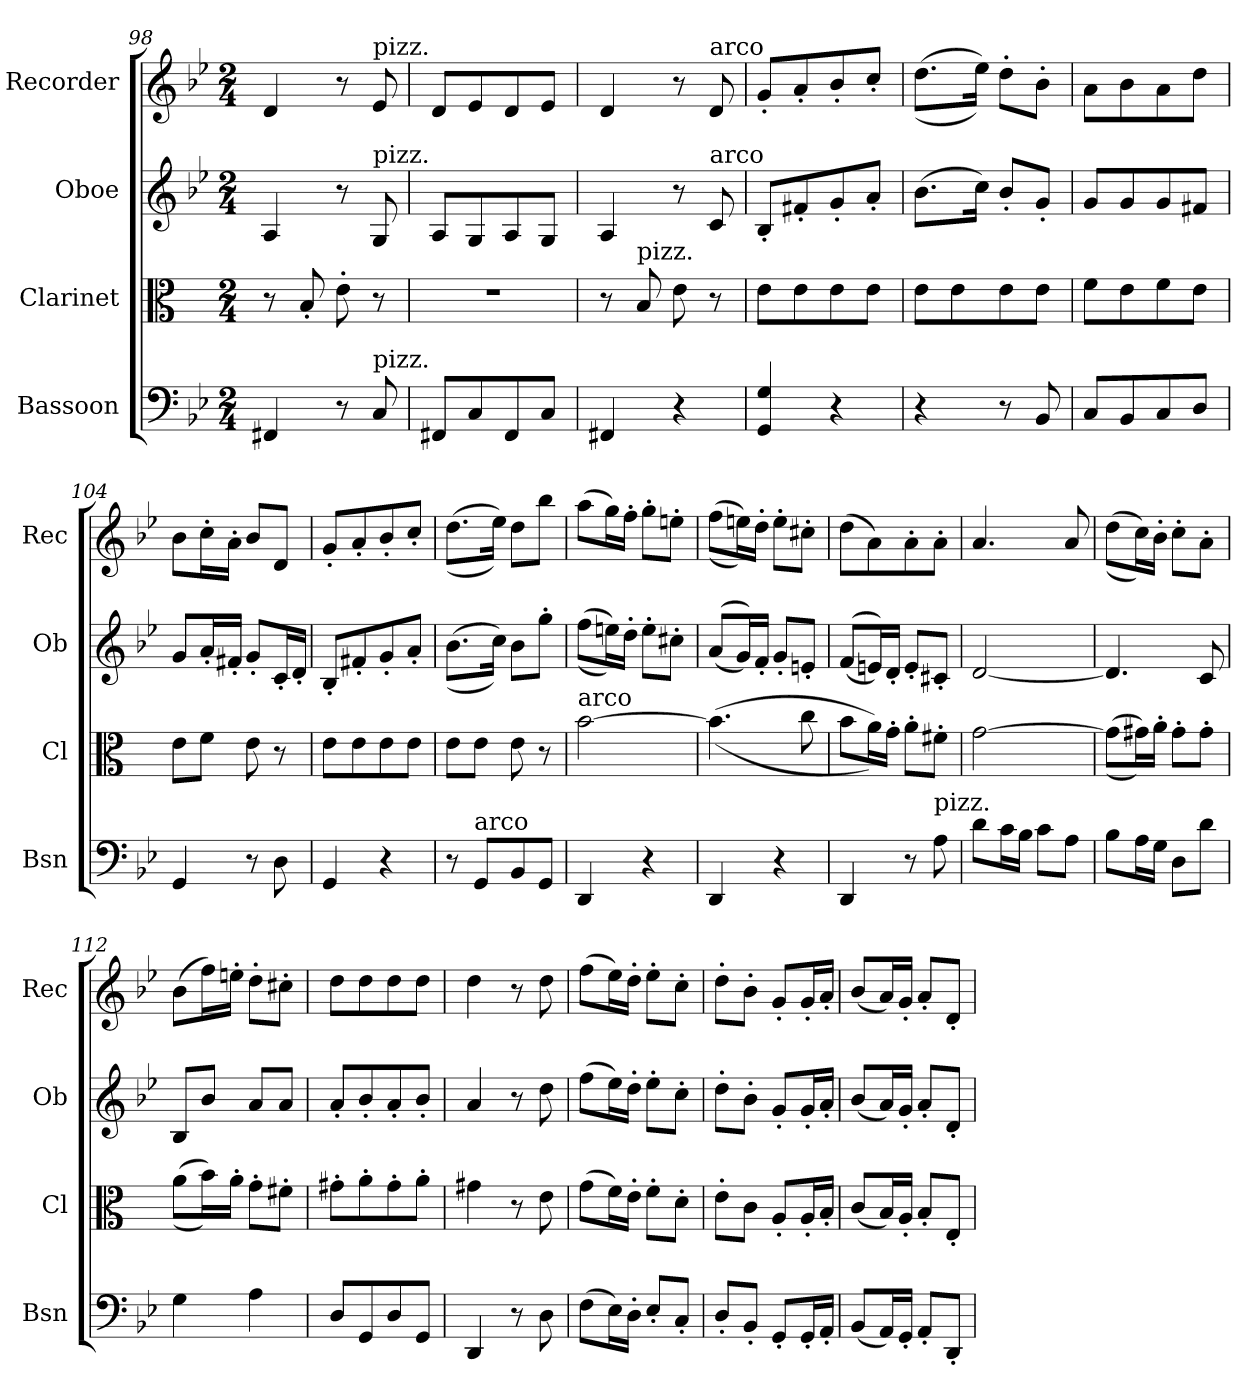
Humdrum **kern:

**kern	**kern	**kern	**kern
*part4	*part3	*part2	*part1
*staff4	*staff3	*staff2	*staff1
*I"Bassoon	*I"Clarinet	*I"Oboe	*I"Recorder
*I'Bsn	*I'Cl	*I'Ob	*I'Rec
*clefF4	*clefC3	*clefG2	*clefG2
*	*ITrd1c2	*	*
*k[b-e-]	*k[b-e-]	*k[b-e-]	*k[b-e-]
*M2/4	*M2/4	*M2/4	*M2/4
=98	=98	=98	=98
4FF#X/	8r	4A/	4d/
.	8A'/	.	.
8r	8d'\	8r	8r
!	!	!	!LO:TX:a:t=pizz.
!	!	!LO:TX:a:t=pizz.	!
!LO:TX:a:t=pizz.	!	!	!
8C/	8r	8G/	8e-/
=99	=99	=99	=99
8FF#X/L	2r	8A/L	8d/L
8C/	.	8G/	8e-/
8FF#/	.	8A/	8d/
8C/J	.	8G/J	8e-/J
=100	=100	=100	=100
4FF#X/	8r	4A/	4d/
!	!LO:TX:a:t=pizz.	!	!
.	8A/	.	.
4r	8d\	8r	8r
!	!	!	!LO:TX:a:t=arco
!	!	!LO:TX:a:t=arco	!
.	8r	8c/	8d/
=101	=101	=101	=101
4GG/ 4G/	8d\L	8B-'/L	8g'/L
.	8d\	8f#X'/	8a'/
4r	8d\	8g'/	8b-'/
.	8d\J	8a'/J	8cc'/J
!!LO:LB:g=z
=102	=102	=102	=102
4r	8d\L	(8.b-\L	((8.dd\L
.	8d\	.	.
.	.	16cc\Jk)	16ee-\Jk))
8r	8d\	8b-'/L	8dd'\L
8BB-/	8d\J	8g'/J	8b-'\J
=103	=103	=103	=103
8C/L	8e-\L	8g/L	8a\L
8BB-/	8d\	8g/	8b-\
8C/	8e-\	8g/	8a\
8D/J	8d\J	8f#X/J	8dd\J
=104	=104	=104	=104
4GG/	8d\L	8g/L	8b-\L
.	8e-\J	16a'/L	16cc'\L
.	.	16f#X'/JJ	16a'\JJ
8r	8d\	8g'/L	8b-/L
8D\	8r	16c'/L	8d/J
.	.	16d'/JJ	.
=105	=105	=105	=105
4GG/	8d\L	8B-'/L	8g'/L
.	8d\	8f#X'/	8a'/
4r	8d\	8g'/	8b-'/
.	8d\J	8a'/J	8cc'/J
=106	=106	=106	=106
8r	8d\L	((8.b-\L	((8.dd\L
!LO:TX:a:t=arco	!	!	!
8GG/L	8d\J	.	.
.	.	16cc\Jk))	16ee-\Jk))
8BB-/	8d\	8b-\L	8dd\L
8GG/J	8r	8gg'\J	8bb-\J
=107	=107	=107	=107
!	!LO:TX:a:t=arco	!	!
4DD/	[2a\	((8ff\L	(8aa\L
.	.	16een\L))	16gg\L)
.	.	16dd'\JJ	16ff'\JJ
4r	.	8ee'\L	8gg'\L
.	.	8cc#X'\J	8een'\J
=108	=108	=108	=108
4DD/	((4.a\]	((8a/L	((8ff\L
.	.	16g/L))	16een\L))
.	.	16f'/JJ	16dd'\JJ
4r	.	8g'/L	8ee'\L
.	8b-\	8en'/J	8cc#X'\J
=109	=109	=109	=109
4DD/	8a\L	((8f/L	(8dd\L
.	16g\L))	16en/L))	8a\)
.	16f'\JJ	16d'/JJ	.
8r	8g'\L	8e'/L	8a'\
!LO:TX:a:t=pizz.	!	!	!
8A\	8en'\J	8c#X'/J	8a'\J
=110	=110	=110	=110
8d\L	[2f\	[2d/	4.a/
16c\L	.	.	.
16B-\JJ	.	.	.
8c\L	.	.	.
8A\J	.	.	8a/
=111	=111	=111	=111
8B-\L	((8f\L]	4.d/]	((8dd\L
16A\L	16f#X\L))	.	16cc\L))
16G\JJ	16g'\JJ	.	16b-'\JJ
8D\L	8f#'\L	.	8cc'\L
8d\J	8f#'\J	8c/	8a'\J
!!LO:PB:g=z
=112	=112	=112	=112
4G\	((8g\L	8B-/L	(8b-\L
.	16a\L))	8b-/J	16ff\L)
.	16g'\JJ	.	16een'\JJ
4A\	8f'\L	8a/L	8dd'\L
.	8en'\J	8a/J	8cc#X'\J
=113	=113	=113	=113
8D/L	8f#X'\L	8a'/L	8dd\L
8GG/	8g'\	8b-'/	8dd\
8D/	8f#'\	8a'/	8dd\
8GG/J	8g'\J	8b-'/J	8dd\J
=114	=114	=114	=114
4DD/	4f#X\	4a/	4dd\
8r	8r	8r	8r
8D\	8d\	8dd\	8dd\
=115	=115	=115	=115
(8F\L	(8f\L	(8ff\L	(8ff\L
16E-\L)	16e-\L)	16ee-\L)	16ee-\L)
16D'\JJ	16d'\JJ	16dd'\JJ	16dd'\JJ
8E-'/L	8e-'\L	8ee-'\L	8ee-'\L
8C'/J	8c'\J	8cc'\J	8cc'\J
=116	=116	=116	=116
8D'/L	8d'\L	8dd'\L	8dd'\L
8BB-'/J	8B-\J	8b-'\J	8b-'\J
8GG'/L	8G'/L	8g'/L	8g'/L
16GG'/L	16G'/L	16g'/L	16g'/L
16AA'/JJ	16A'/JJ	16a'/JJ	16a'/JJ
=117	=117	=117	=117
(8BB-/L	(8B-/L	(8b-/L	(8b-/L
16AA/L)	16A/L)	16a/L)	16a/L)
16GG'/JJ	16G'/JJ	16g'/JJ	16g'/JJ
8AA'/L	8A'/L	8a'/L	8a'/L
8DD'/J	8D'/J	8d'/J	8d'/J
=	=	=	=
*-	*-	*-	*-
